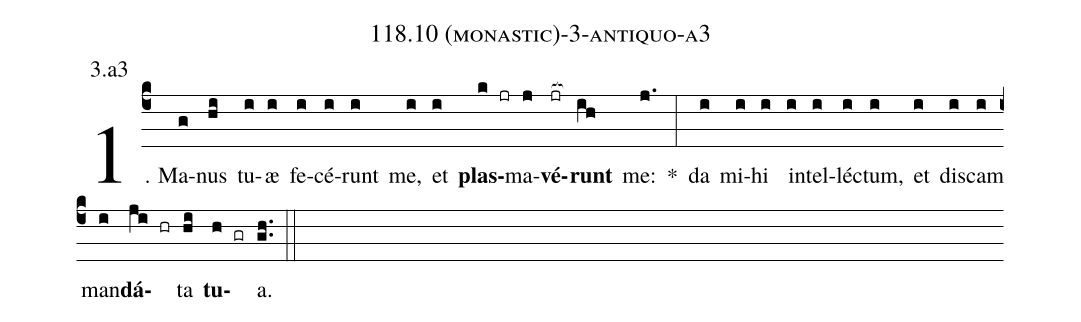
name: 118.10 (monastic)-3-antiquo-a3;
annotation: 3.a3;
%%
(c4)1. Ma(g)nus(hi) tu(i)æ(i) fe(i)cé(i)runt(i) me,(i) et(i) <b>plas</b>(k jr)ma(j)<b>vé</b>(jr[ocb:1{])<b>runt</b>(ih[ocb:0}]) me:(j.) *(:) da(i) mi(i)hi(i) in(i)tel(i)léc(i)tum,(i) et(i) dis(i)cam(i) man(i)<b>dá</b>(ji hr)ta(hi) <b>tu</b>(h gr)a.(gh..) (::)
